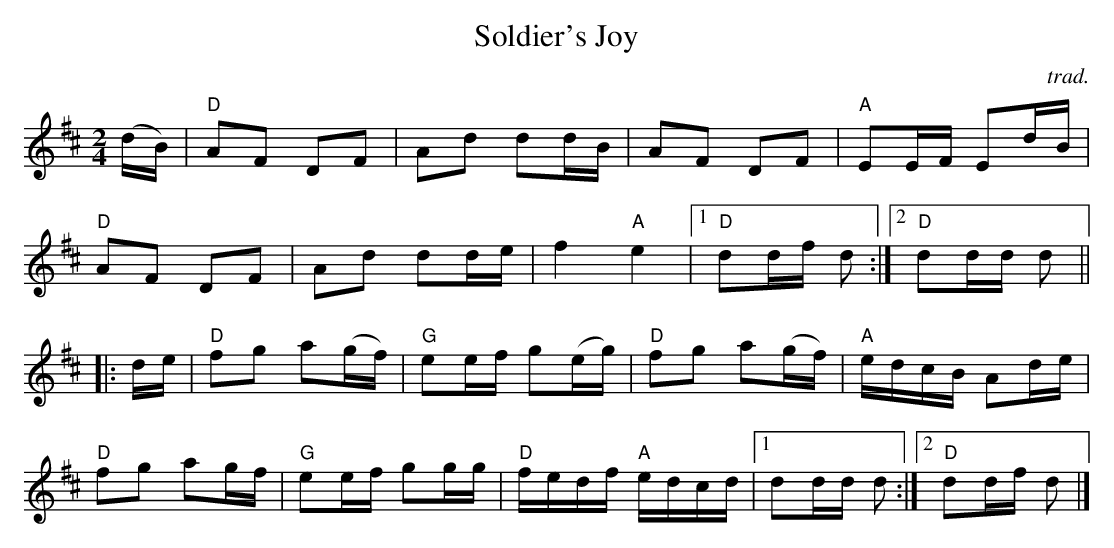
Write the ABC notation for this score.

X:1
T: Soldier's Joy
C: trad.
M: 2/4
L: 1/16
K: D
(dB) |\
"D"A2F2 D2F2 | A2d2 d2dB | A2F2 D2F2 | "A"E2EF E2dB |
"D"A2F2 D2F2 | A2d2 d2de | f4 "A"e4 |1 "D"d2df d2 :|2 "D"d2dd d2 ||
|: de |\
"D"f2g2 a2(gf) | "G"e2ef g2(eg) | "D"f2g2 a2(gf) | "A"edcB A2de |
"D"f2g2 a2gf | "G"e2ef g2gg | "D"fedf "A"edcd |1 d2dd d2 :|2 "D"d2df d2 |]
